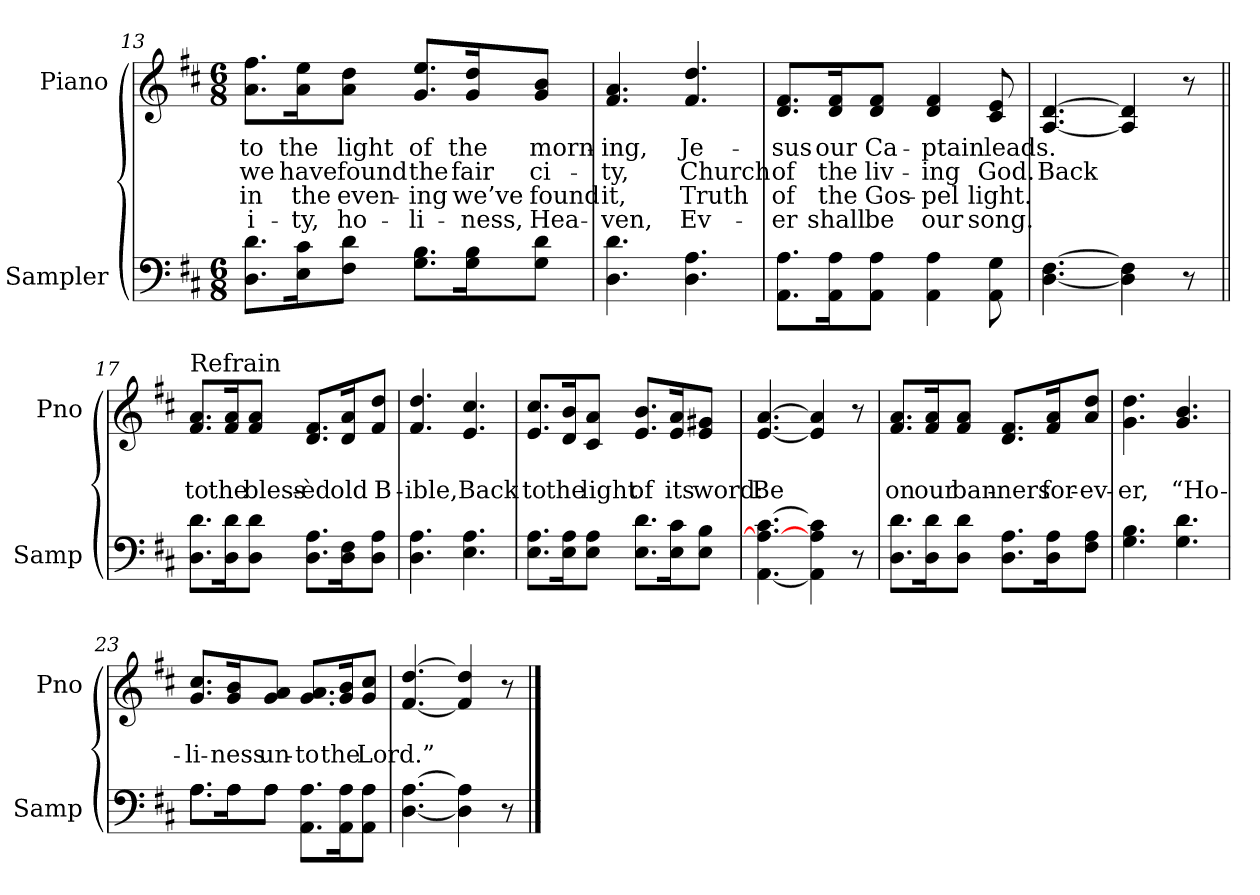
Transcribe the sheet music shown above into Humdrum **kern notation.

**kern	**kern	**text	**text	**text	**text
*part2	*part1	*part1	*part1	*part1	*part1
*staff2	*staff1	*staff1	*staff1	*staff1	*staff1
*I"Sampler	*I"Piano	*	*	*	*
*I'Samp	*I'Pno	*	*	*	*
*clefF4	*clefG2	*	*	*	*
*k[f#c#]	*k[f#c#]	*	*	*	*
*D:	*D:	*	*	*	*
*M6/8	*M6/8	*	*	*	*
=13	=13	=13	=13	=13	=13
8.D\ 8.d\L	8.a\ 8.ff#\L	to	we	in	-i-
16E\ 16c#\K	16a\ 16ee\K	the	have	the	-ty,
8F#\ 8d\J	8a\ 8dd\J	light	found	even-	ho-
8.G\ 8.B\L	8.g/ 8.ee/L	of	the	-ing	-li-
16G\ 16B\K	16g/ 16dd/K	the	fair	we’ve	-ness,
8G\ 8d\J	8g/ 8b/J	morn-	ci-	found	Hea-
=14	=14	=14	=14	=14	=14
4.D 4.d	4.f# 4.a	-ing,	-ty,	it,	-ven,
4.D 4.A	4.f# 4.dd	Je-	Church	Truth	Ev-
=15	=15	=15	=15	=15	=15
8.AA\ 8.A\L	8.d/ 8.f#/L	-sus	of	of	-er
16AA\ 16A\K	16d/ 16f#/K	our	the	the	shall
8AA\ 8A\J	8d/ 8f#/J	Ca-	liv-	Gos-	be
4AA 4A	4d 4f#	-ptain	-ing	-pel	our
8AA 8G	8c# 8e	leads.	God.	light.	song.
=16	=16	=16	=16	=16	=16
[4.D [4.F#	[4.A [4.d	.	Back	.	.
4D] 4F#]	4A] 4d]	.	.	.	.
8r	8r	.	.	.	.
=17||	=17||	=17||	=17||	=17||	=17||
!	!LO:TX:t=Refrain	!	!	!	!
8.D\ 8.d\L	8.f#/ 8.a/L	.	to	.	.
16D\ 16d\K	16f#/ 16a/K	.	the	.	.
8D\ 8d\J	8f#/ 8a/J	.	bless-	.	.
8.D\ 8.A\L	8.d/ 8.f#/L	.	-èd	.	.
16D\ 16F#\K	16d/ 16a/K	.	old	.	.
8D\ 8A\J	8f#/ 8dd/J	.	B-	.	.
=18	=18	=18	=18	=18	=18
4.D 4.A	4.f# 4.dd	.	-ible,	.	.
4.E 4.A	4.e 4.cc#	.	Back	.	.
=19	=19	=19	=19	=19	=19
8.E\ 8.A\L	8.e/ 8.cc#/L	.	to	.	.
16E\ 16A\K	16d/ 16b/K	.	the	.	.
8E\ 8A\J	8c#/ 8a/J	.	light	.	.
8.E\ 8.d\L	8.e/ 8.b/L	.	of	.	.
16E\ 16c#\K	16e/ 16a/K	.	its	.	.
8E\ 8B\J	8e/ 8g#X/J	.	word:	.	.
=20	=20	=20	=20	=20	=20
[4.AA 4.A_ [4.c#	[4.e [4.a	.	Be	.	.
4AA] 4A 4c#]	4e] 4a]	.	.	.	.
8r	8r	.	.	.	.
=21	=21	=21	=21	=21	=21
8.D\ 8.d\L	8.f#/ 8.a/L	.	on	.	.
16D\ 16d\K	16f#/ 16a/K	.	our	.	.
8D\ 8d\J	8f#/ 8a/J	.	ban-	.	.
8.D\ 8.A\L	8.d/ 8.f#/L	.	-ners	.	.
16D\ 16A\K	16f#/ 16a/K	.	for-	.	.
8F#\ 8A\J	8a/ 8dd/J	.	-ev-	.	.
=22	=22	=22	=22	=22	=22
4.G 4.B	4.g 4.dd	.	-er,	.	.
4.G 4.d	4.g 4.b	.	“Ho-	.	.
=23	=23	=23	=23	=23	=23
*^	*	*	*	*	*
8.A\L	8.A\L	8.g/ 8.cc#/L	.	-li-	.	.
16A\K	16A\K	16g/ 16b/K	.	-ness	.	.
8A\J	8A\J	8g/ 8a/J	.	un-	.	.
8.AA\ 8.A\L	4.ryy	8.g/ 8.a/L	.	-to	.	.
16AA\ 16A\K	.	16g/ 16b/K	.	the	.	.
8AA\ 8A\J	.	8g/ 8cc#/J	.	Lord.”	.	.
*v	*v	*	*	*	*	*
=24	=24	=24	=24	=24	=24
[4.D [4.A	[4.f# [4.dd	.	.	.	.
4D] 4A]	4f#] 4dd]	.	.	.	.
8r	8r	.	.	.	.
==	==	==	==	==	==
*-	*-	*-	*-	*-	*-
